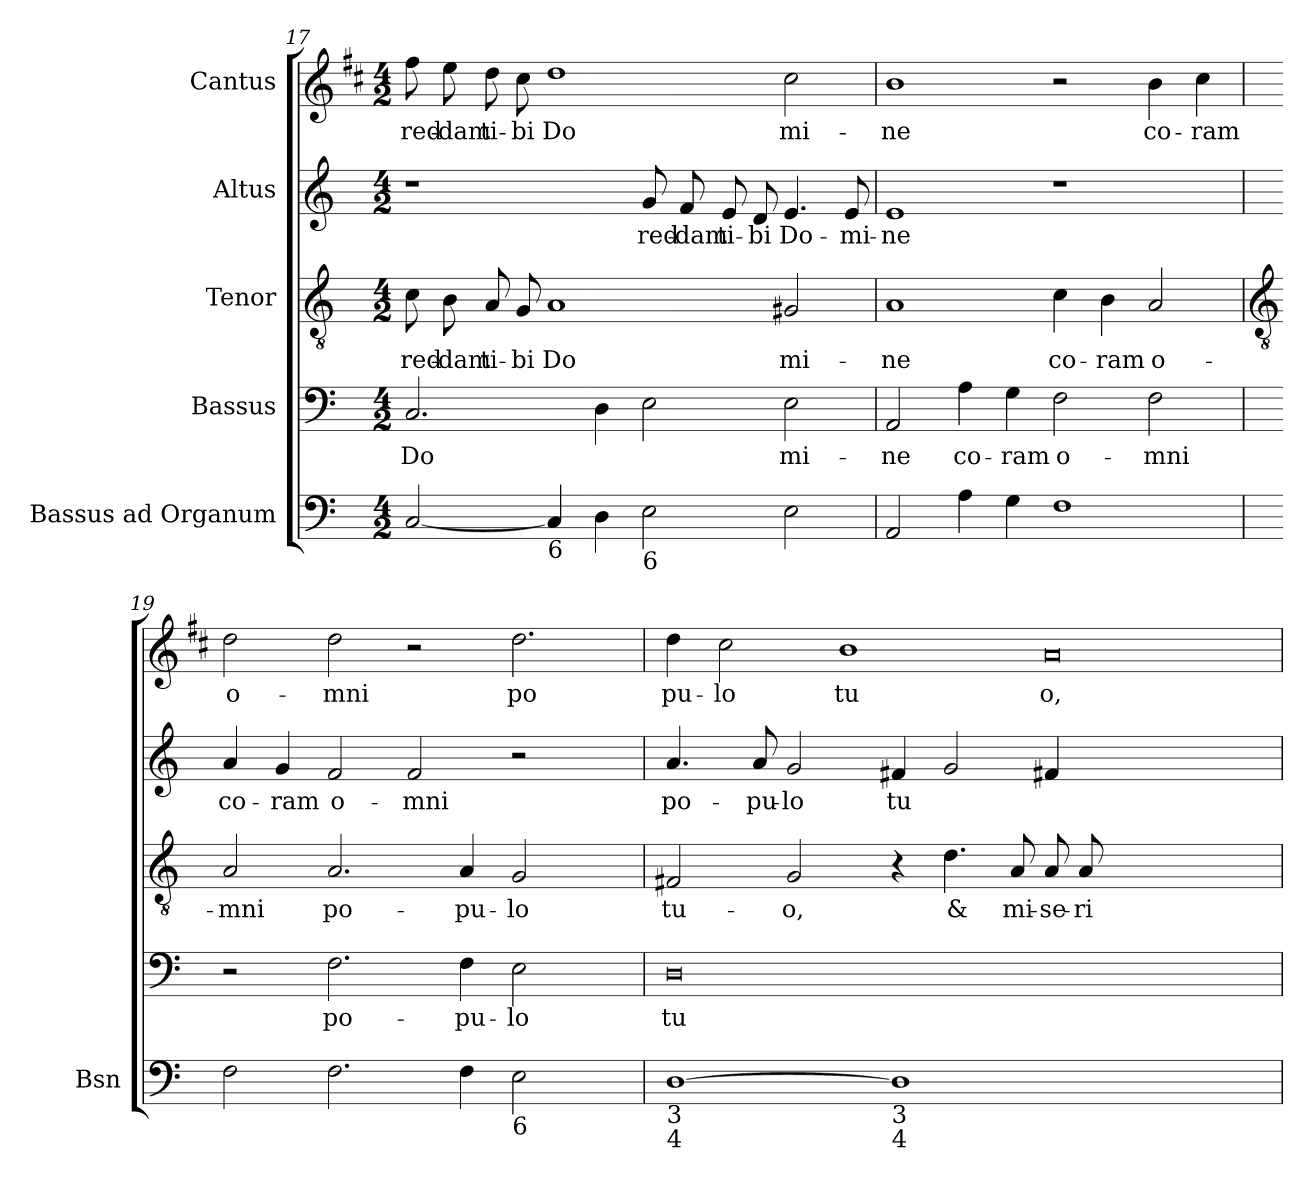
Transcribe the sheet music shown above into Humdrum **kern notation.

**kern	**kern	**text	**kern	**text	**kern	**text	**kern	**text
*part5	*part4	*part4	*part3	*part3	*part2	*part2	*part1	*part1
*staff5	*staff4	*staff4	*staff3	*staff3	*staff2	*staff2	*staff1	*staff1
*I"Bassus ad Organum	*I"Bassus	*	*I"Tenor	*	*I"Altus	*	*I"Cantus	*
*I'Bsn	*	*	*	*	*	*	*	*
*clefF4	*clefF4	*	*clefGv2	*	*clefG2	*	*clefG2	*
*	*	*	*	*	*	*	*ITrd1c2	*
*k[]	*k[]	*	*k[]	*	*k[]	*	*k[]	*
*C:	*C:	*	*C:	*	*C:	*	*C:	*
*M4/2	*M4/2	*	*M4/2	*	*M4/2	*	*M4/2	*
=17	=17	=17	=17	=17	=17	=17	=17	=17
!	!	!LO:LY:b	!	!LO:LY:b	!	!	!	!LO:LY:b
[2C	2.C	Do	8c	red-	1r	.	8ee	red-
!	!	!	!	!LO:LY:b	!	!	!	!LO:LY:b
.	.	.	8B	-dam	.	.	8dd	-dam
!	!	!	!	!LO:LY:b	!	!	!	!LO:LY:b
.	.	.	8A	ti-	.	.	8cc	ti-
!	!	!	!	!LO:LY:b	!	!	!	!LO:LY:b
.	.	.	8G	-bi	.	.	8b	-bi
!LO:TX:b:t=6	!	!	!	!	!	!	!	!
!	!	!	!	!LO:LY:b	!	!	!	!LO:LY:b
4C]	.	.	1A	Do	.	.	1cc	Do
4D	4D	.	.	.	.	.	.	.
!LO:TX:b:t=6	!	!	!	!	!	!	!	!
!	!	!	!	!	!	!LO:LY:b	!	!
2E	2E	.	.	.	8g	red-	.	.
!	!	!	!	!	!	!LO:LY:b	!	!
.	.	.	.	.	8f	-dam	.	.
!	!	!	!	!	!	!LO:LY:b	!	!
.	.	.	.	.	8e	ti-	.	.
!	!	!	!	!	!	!LO:LY:b	!	!
.	.	.	.	.	8d	-bi	.	.
!	!	!LO:LY:b	!	!LO:LY:b	!	!LO:LY:b	!	!LO:LY:b
2E	2E	mi-	2G#X	mi-	4.e	Do-	2b	mi-
!	!	!	!	!	!	!LO:LY:b	!	!
.	.	.	.	.	8e	-mi-	.	.
=18	=18	=18	=18	=18	=18	=18	=18	=18
!	!	!LO:LY:b	!	!LO:LY:b	!	!LO:LY:b	!	!LO:LY:b
2AA	2AA	-ne	1A	-ne	1e	-ne	1a	-ne
!	!	!LO:LY:b	!	!	!	!	!	!
4A	4A	co-	.	.	.	.	.	.
!	!	!LO:LY:b	!	!	!	!	!	!
4G	4G	-ram	.	.	.	.	.	.
!	!	!LO:LY:b	!	!LO:LY:b	!	!	!	!
1F	2F	o-	4c	co-	1r	.	2r	.
!	!	!	!	!LO:LY:b	!	!	!	!
.	.	.	4B	-ram	.	.	.	.
!	!	!LO:LY:b	!	!LO:LY:b	!	!	!	!LO:LY:b
.	2F	-mni	2A	o-	.	.	4a	co-
!	!	!	!	!	!	!	!	!LO:LY:b
.	.	.	.	.	.	.	4b	-ram
!!LO:LB:g=z
=19	=19	=19	=19	=19	=19	=19	=19	=19
*	*	*	*clefGv2	*	*	*	*	*
!	!	!	!	!LO:LY:b	!	!LO:LY:b	!	!LO:LY:b
2F	2r	.	2A	-mni	4a	co-	2cc	o-
!	!	!	!	!	!	!LO:LY:b	!	!
.	.	.	.	.	4g	-ram	.	.
!	!	!LO:LY:b	!	!LO:LY:b	!	!LO:LY:b	!	!LO:LY:b
2.F	2.F	po-	2.A	po-	2f	o-	2cc	-mni
!	!	!	!	!	!	!LO:LY:b	!	!
.	.	.	.	.	2f	-mni	2r	.
!	!	!LO:LY:b	!	!LO:LY:b	!	!	!	!
4F	4F	-pu-	4A	-pu-	.	.	.	.
!LO:TX:b:t=6	!	!	!	!	!	!	!	!
!	!	!LO:LY:b	!	!LO:LY:b	!	!	!	!LO:LY:b
2E	2E	-lo	2G	-lo	2r	.	2.cc	po
4ryy	4ryy	.	4ryy	.	4ryy	.	.	.
=20	=20	=20	=20	=20	=20	=20	=20	=20
!LO:TX:b:t=3	!	!	!	!	!	!	!	!
!LO:TX:b:t=4	!	!	!	!	!	!	!	!
!	!	!LO:LY:b	!	!LO:LY:b	!	!LO:LY:b	!	!LO:LY:b
[1D	0D	tu	2F#X	tu-	4.a	po-	4cc	pu-
!	!	!	!	!	!	!	!	!LO:LY:b
.	.	.	.	.	.	.	2b	-lo
!	!	!	!	!	!	!LO:LY:b	!	!
.	.	.	.	.	8a	-pu-	.	.
!	!	!	!	!LO:LY:b	!	!LO:LY:b	!	!
.	.	.	2G	-o,	2g	-lo	.	.
!	!	!	!	!	!	!	!	!LO:LY:b
.	.	.	.	.	.	.	1a	tu
!LO:TX:b:t=3	!	!	!	!	!	!	!	!
!LO:TX:b:t=4	!	!	!	!	!	!	!	!
!	!	!	!	!	!	!LO:LY:b	!	!
1D]	.	.	4r	.	4f#X	tu	.	.
!	!	!	!	!LO:LY:b	!	!	!	!
.	.	.	4.d	&	2g	.	.	.
!	!	!	!	!LO:LY:b	!	!	!	!
.	.	.	8A	mi-	.	.	.	.
!	!	!	!	!LO:LY:b	!	!	!	!LO:LY:b
.	.	.	8A	-se-	4f#X	.	0g	o,
!	!	!	!	!LO:LY:b	!	!	!	!
.	.	.	8A	-ri-	.	.	.	.
1..ryy	1..ryy	.	1..ryy	.	1..ryy	.	.	.
=	=	=	=	=	=	=	=	=
*-	*-	*-	*-	*-	*-	*-	*-	*-
